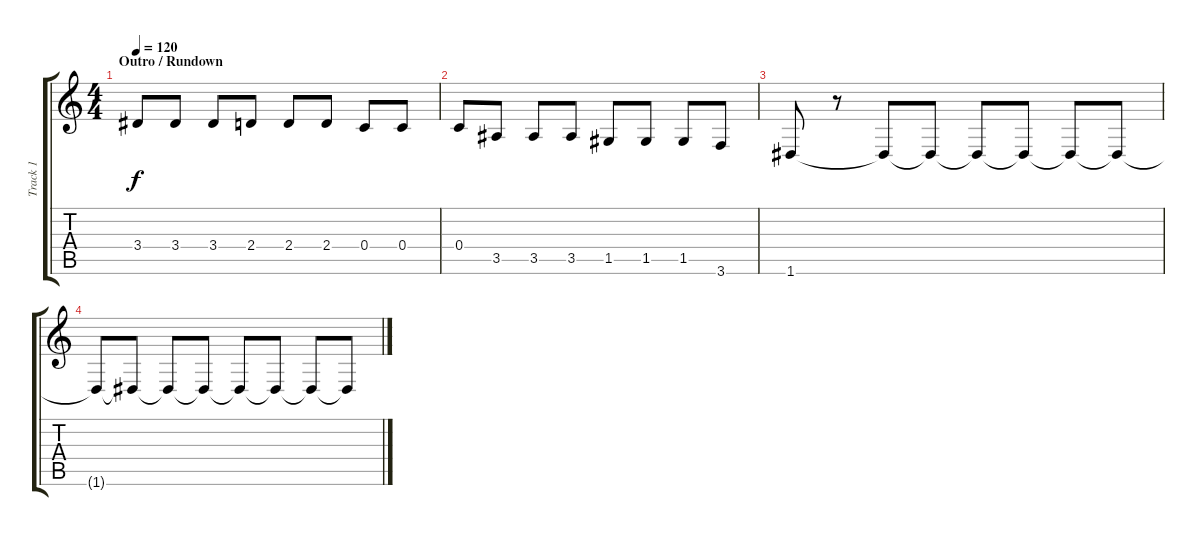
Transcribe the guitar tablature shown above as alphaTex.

\track ("Track 1" "Track 1") {instrument distortionguitar}
\staff {score tabs}
\tuning (D4 A3 F3 C3 G2 D2) {hide}
\ts (4 4)
\section ("" "Outro / Rundown")
\tempo 120
\clef g2
\ks c
3.4.8{dy f} 3.4.8 3.4.8 2.4.8 2.4.8 2.4.8 0.4.8 0.4.8 |
0.4.8 3.5.8 3.5.8 3.5.8 1.5.8 1.5.8 1.5.8 3.6.8 |
1.6.8 r.8 1.6{t}.8 1.6{t}.8 1.6{t}.8 1.6{t}.8 1.6{t}.8 1.6{t}.8 |
1.6{t}.8 1.6{t}.8 1.6{t}.8 1.6{t}.8 1.6{t}.8 1.6{t}.8 1.6{t}.8 1.6{t}.8
